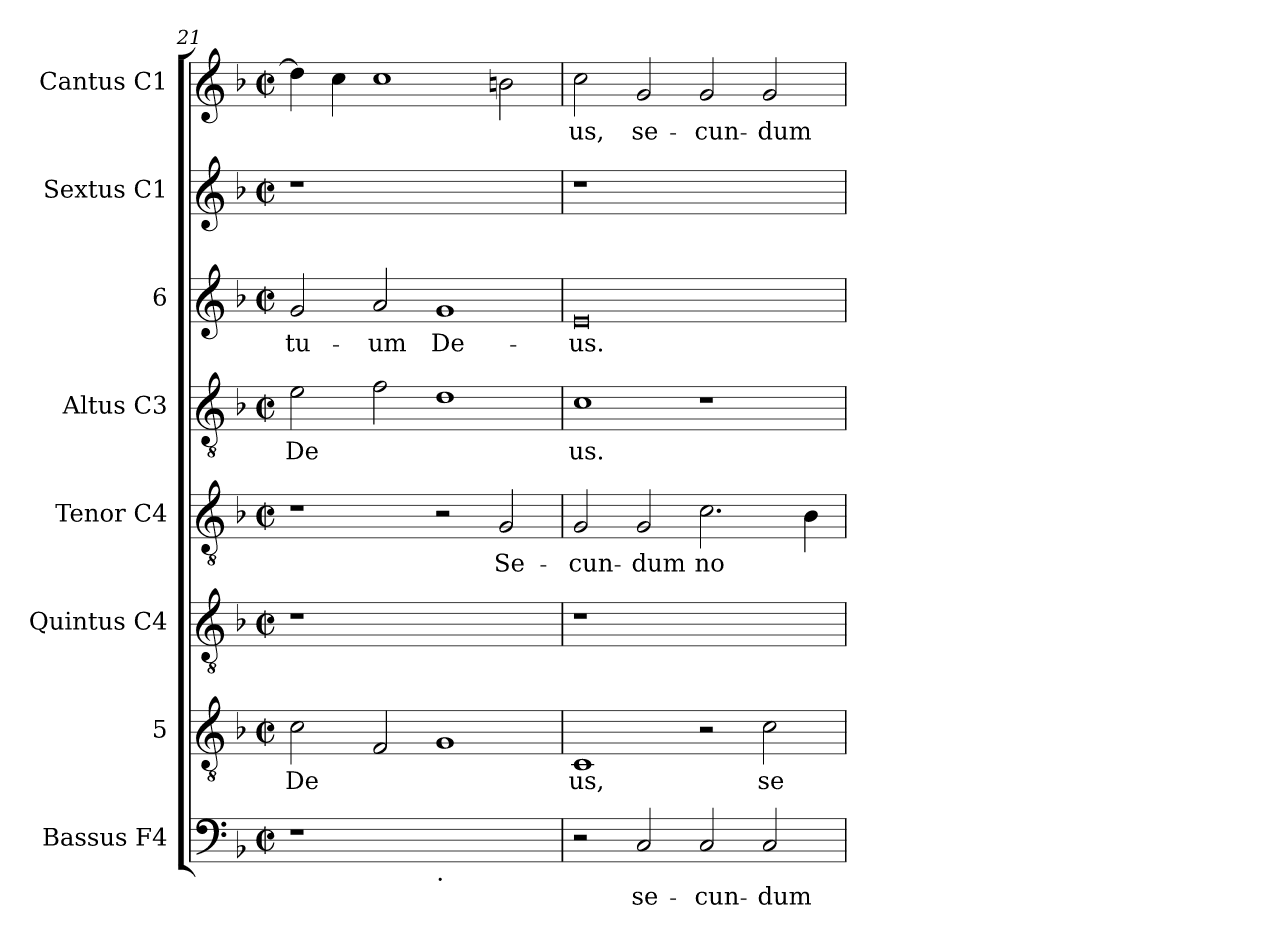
**kern	**text	**kern	**text	**kern	**kern	**text	**kern	**text	**kern	**text	**kern	**kern	**text
*part8	*part8	*part7	*part7	*part6	*part5	*part5	*part4	*part4	*part3	*part3	*part2	*part1	*part1
*staff8	*staff8	*staff7	*staff7	*staff6	*staff5	*staff5	*staff4	*staff4	*staff3	*staff3	*staff2	*staff1	*staff1
*I"Bassus  F4	*	*I"5	*	*I"Quintus  C4	*I"Tenor  C4	*	*I"Altus  C3	*	*I"6	*	*I"Sextus  C1	*I"Cantus  C1	*
*I'B	*	*	*	*	*I'T	*	*I'A	*	*	*	*	*I'C	*
!!LO:LB:g=z
*clefF4	*	*clefGv2	*	*clefGv2	*clefGv2	*	*clefGv2	*	*clefG2	*	*clefG2	*clefG2	*
*k[b-]	*	*k[b-]	*	*k[b-]	*k[b-]	*	*k[b-]	*	*k[b-]	*	*k[b-]	*k[b-]	*
*F:	*	*F:	*	*F:	*F:	*	*F:	*	*F:	*	*F:	*F:	*
*M2/2	*	*M2/2	*	*M2/2	*M2/2	*	*M2/2	*	*M2/2	*	*M2/2	*M2/2	*
*met(c|)	*	*met(c|)	*	*met(c|)	*met(c|)	*	*met(c|)	*	*met(c|)	*	*met(c|)	*met(c|)	*
=21	=21	=21	=21	=21	=21	=21	=21	=21	=21	=21	=21	=21	=21
!	!	!	!LO:LY:b:cj	!	!	!	!	!LO:LY:b:cj	!	!LO:LY:b:cj	!	!	!LO:LY:b:cj
1r	.	2c\	De-	1r	1r	.	2e\	De-	2g/	tu-	1r	4dd\]	--
!	!	!	!	!	!	!	!	!	!	!	!	!	!LO:LY:b:cj
.	.	.	.	.	.	.	.	.	.	.	.	4cc\	--
!	!	!	!LO:LY:b:cj	!	!	!	!	!LO:LY:b:cj	!	!LO:LY:b:cj	!	!	!LO:LY:b:cj
.	.	2F/	--	.	.	.	2f\	--	2a/	-um	.	1cc	--
!LO:TX:b:t=.	!	!	!	!	!	!	!	!	!	!	!	!	!
!	!	!	!LO:LY:b:cj	!	!	!	!	!LO:LY:b:cj	!	!LO:LY:b:cj	!	!	!
1ryy	.	1G	--	1ryy	2r	.	1d	--	1g	De-	1ryy	.	.
!	!	!	!	!	!	!LO:LY:b:cj	!	!	!	!	!	!	!LO:LY:b:cj
.	.	.	.	.	2G/	Se-	.	.	.	.	.	2bn\	--
=22	=22	=22	=22	=22	=22	=22	=22	=22	=22	=22	=22	=22	=22
!	!	!	!LO:LY:b:cj	!	!	!LO:LY:b:cj	!	!LO:LY:b:cj	!	!LO:LY:b:cj	!	!	!LO:LY:b:cj
2r	.	1C	-us,	1r	2G/	-cun-	1c	-us.	0e	-us.	1r	2cc\	-us,
!	!LO:LY:b:cj	!	!	!	!	!LO:LY:b:cj	!	!	!	!	!	!	!LO:LY:b:cj
2C/	se-	.	.	.	2G/	-dum	.	.	.	.	.	2g/	se-
!	!LO:LY:b:cj	!	!	!	!	!LO:LY:b:cj	!	!	!	!	!	!	!LO:LY:b:cj
2C/	-cun-	2r	.	1ryy	2.c\	no-	1r	.	.	.	1ryy	2g/	-cun-
!	!LO:LY:b:cj	!	!LO:LY:b:cj	!	!	!	!	!	!	!	!	!	!LO:LY:b:cj
2C/	-dum	2c\	se-	.	.	.	.	.	.	.	.	2g/	-dum
!	!	!	!	!	!	!LO:LY:b:cj	!	!	!	!	!	!	!
.	.	.	.	.	4B-\	--	.	.	.	.	.	.	.
=	=	=	=	=	=	=	=	=	=	=	=	=	=
*-	*-	*-	*-	*-	*-	*-	*-	*-	*-	*-	*-	*-	*-
